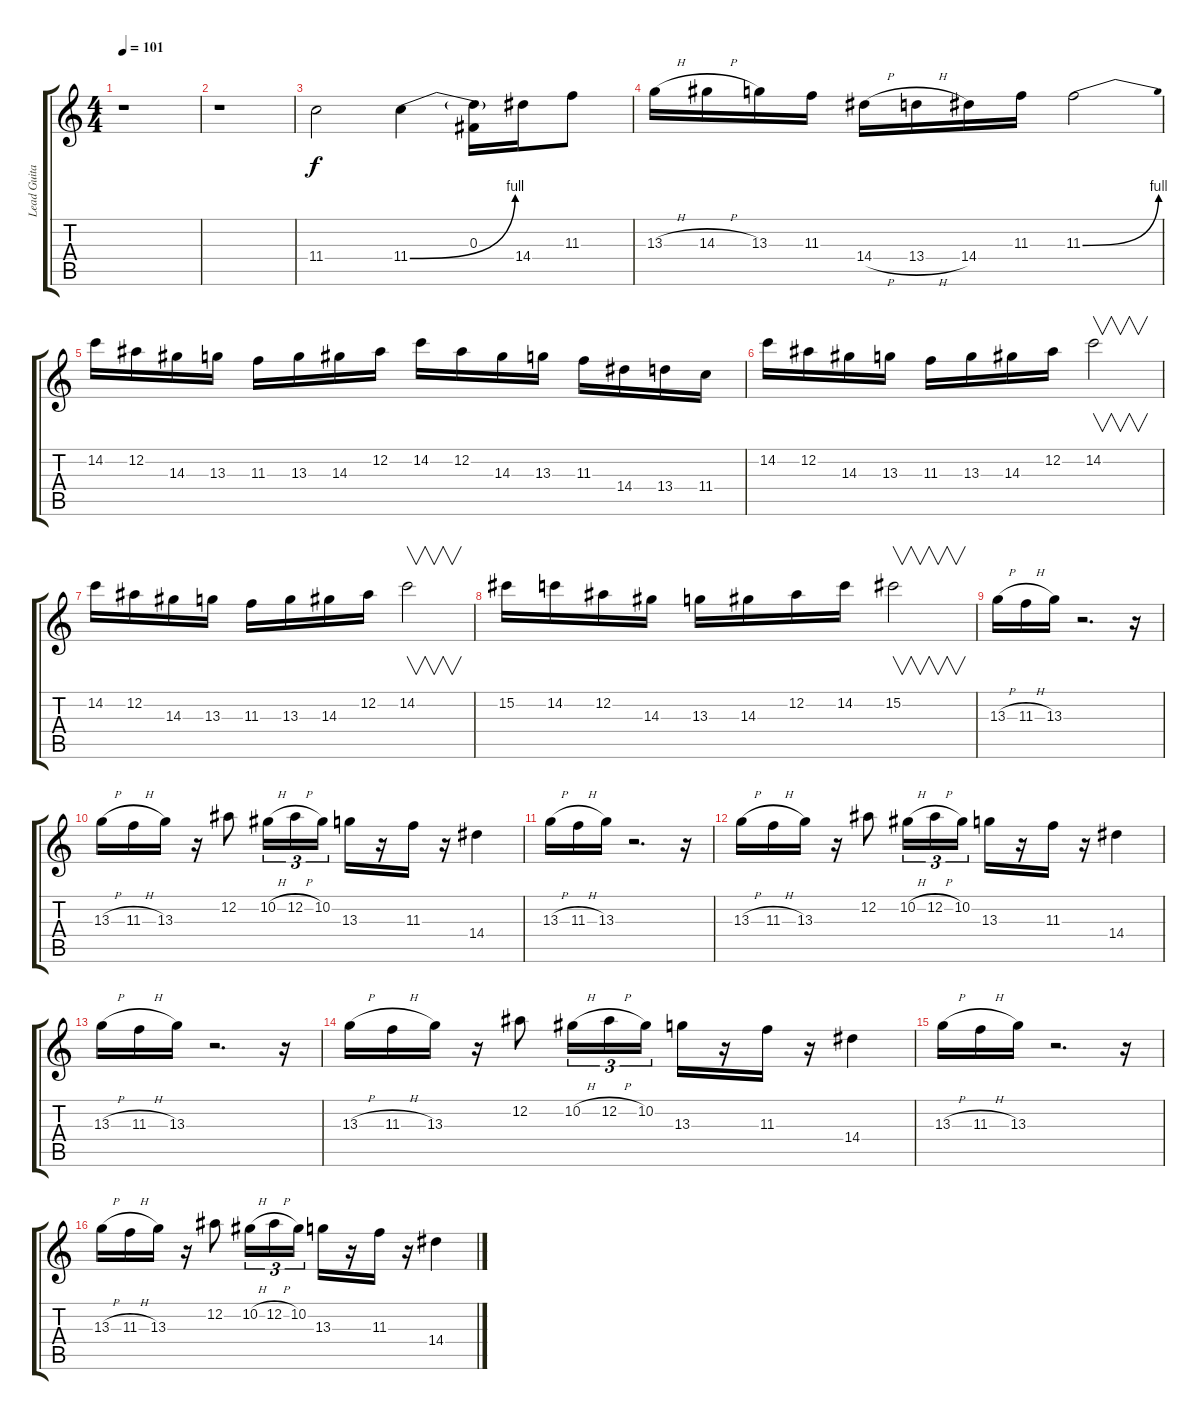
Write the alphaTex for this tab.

\track ("Lead Guitar" "Lead Guita") {instrument distortionguitar}
\staff {score tabs}
\tuning (Eb4 Bb3 Gb3 Db3 Ab2 Eb2) {hide}
\ts (4 4)
\tempo 101
\clef g2
\ks c
r.1{dy f} |
r.1 |
11.4.2 11.4{be (bend 0 0 60 4)}.4 (0.3 11.4{t}).16 14.4.16 11.3.8 |
13.3{h}.16 14.3{h}.16 13.3.16 11.3.16 14.4{h}.16 13.4{h}.16 14.4.16 11.3.16 11.3{be (bend 0 0 60 4)}.2 |
14.2.16 12.2.16 14.3.16 13.3.16 11.3.16 13.3.16 14.3.16 12.2.16 14.2.16 12.2.16 14.3.16 13.3.16 11.3.16 14.4.16 13.4.16 11.4.16 |
14.2.16 12.2.16 14.3.16 13.3.16 11.3.16 13.3.16 14.3.16 12.2.16 14.2.2{v} |
14.2.16 12.2.16 14.3.16 13.3.16 11.3.16 13.3.16 14.3.16 12.2.16 14.2.2{v} |
15.2.16 14.2.16 12.2.16 14.3.16 13.3.16 14.3.16 12.2.16 14.2.16 15.2.2{v} |
13.3{h}.16 11.3{h}.16 13.3.16 r.2{d} r.16 |
13.3{h}.16 11.3{h}.16 13.3.16 r.16 12.2.8 10.2{h}.16{tu (3 2)} 12.2{h}.16{tu (3 2)} 10.2.16{tu (3 2)} 13.3.16 r.16 11.3.16 r.16 14.4.4 |
13.3{h}.16 11.3{h}.16 13.3.16 r.2{d} r.16 |
13.3{h}.16 11.3{h}.16 13.3.16 r.16 12.2.8 10.2{h}.16{tu (3 2)} 12.2{h}.16{tu (3 2)} 10.2.16{tu (3 2)} 13.3.16 r.16 11.3.16 r.16 14.4.4 |
13.3{h}.16 11.3{h}.16 13.3.16 r.2{d} r.16 |
13.3{h}.16 11.3{h}.16 13.3.16 r.16 12.2.8 10.2{h}.16{tu (3 2)} 12.2{h}.16{tu (3 2)} 10.2.16{tu (3 2)} 13.3.16 r.16 11.3.16 r.16 14.4.4 |
13.3{h}.16 11.3{h}.16 13.3.16 r.2{d} r.16 |
13.3{h}.16 11.3{h}.16 13.3.16 r.16 12.2.8 10.2{h}.16{tu (3 2)} 12.2{h}.16{tu (3 2)} 10.2.16{tu (3 2)} 13.3.16 r.16 11.3.16 r.16 14.4.4
